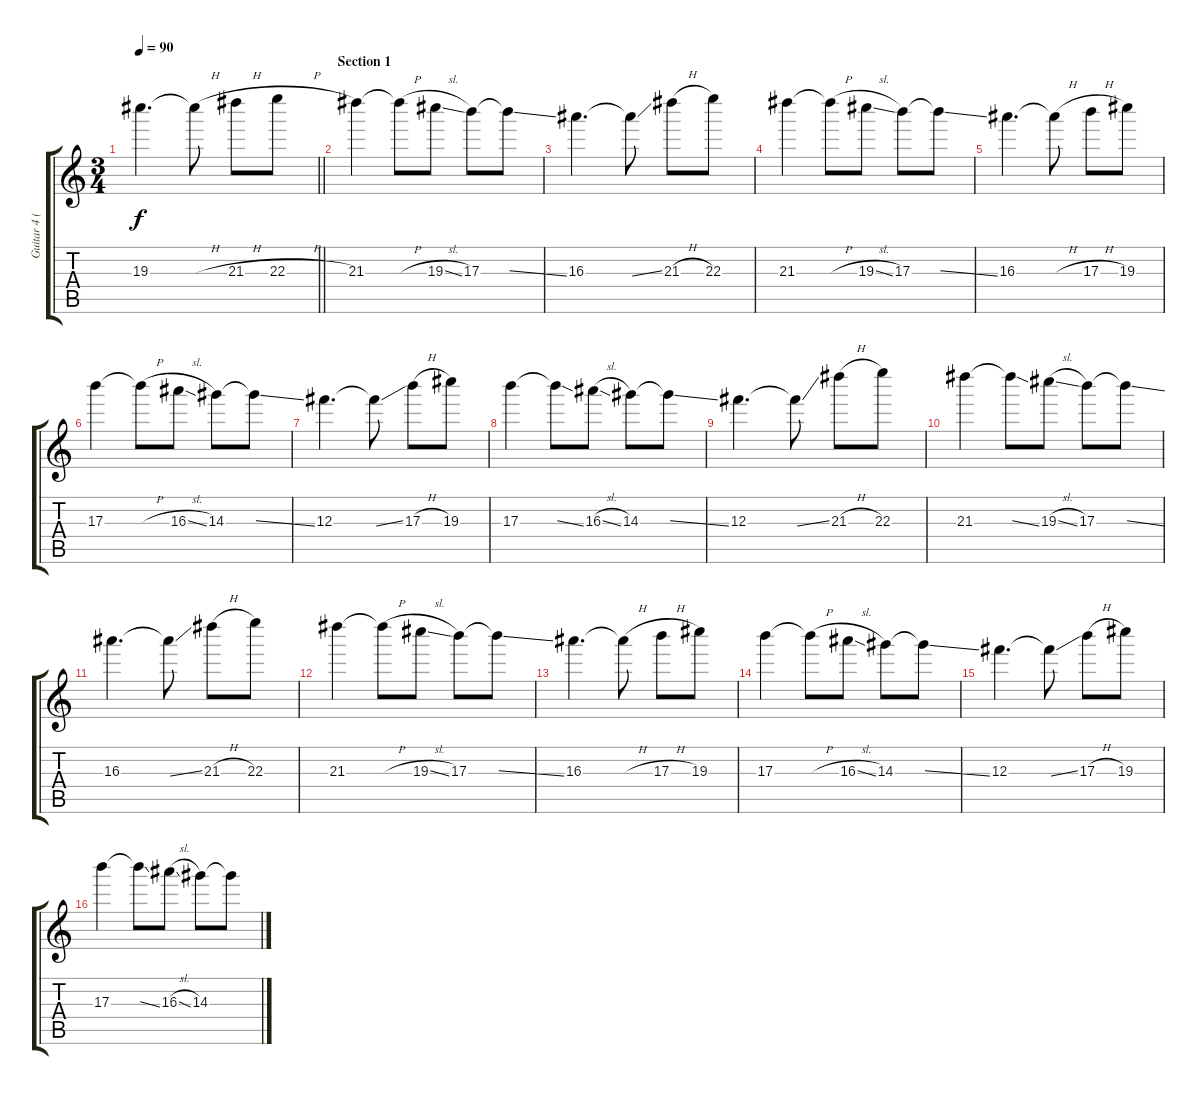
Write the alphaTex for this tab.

\track ("Guitar 4 (Overdrive w/ Ebow)" "Guitar 4 (") {instrument overdrivenguitar}
\staff {score tabs}
\tuning (Eb5 Bb4 Gb4 Db4 Ab3 Eb3) {hide}
\ts (3 4)
\tempo 90
\clef g2
\barLineRight lightlight
\ks c
19.3.4{d dy f} 19.3{h t}.8 21.3{h}.8 22.3{h}.8 |
\section ("" "Section 1")
21.3.4{balance 8} 21.3{h t}.8 19.3{sl}.8 17.3.8 17.3{ss t}.8 |
16.3.4{d} 16.3{ss t}.8 21.3{h}.8 22.3.8 |
21.3.4 21.3{h t}.8 19.3{sl}.8 17.3.8 17.3{ss t}.8 |
16.3.4{d} 16.3{h t}.8 17.3{h}.8 19.3.8 |
17.3.4 17.3{h t}.8 16.3{sl}.8 14.3.8 14.3{ss t}.8 |
12.3.4{d} 12.3{ss t}.8 17.3{h}.8 19.3.8 |
17.3.4 17.3{ss t}.8 16.3{sl}.8 14.3.8 14.3{ss t}.8 |
12.3.4{d} 12.3{ss t}.8 21.3{h}.8 22.3.8 |
21.3.4 21.3{ss t}.8 19.3{sl}.8 17.3.8 17.3{ss t}.8 |
16.3.4{d} 16.3{ss t}.8 21.3{h}.8 22.3.8 |
21.3.4 21.3{h t}.8 19.3{sl}.8 17.3.8 17.3{ss t}.8 |
16.3.4{d} 16.3{h t}.8 17.3{h}.8 19.3.8 |
17.3.4 17.3{h t}.8 16.3{sl}.8 14.3.8 14.3{ss t}.8 |
12.3.4{d} 12.3{ss t}.8 17.3{h}.8 19.3.8 |
17.3.4 17.3{ss t}.8 16.3{sl}.8 14.3.8 14.3{ss t}.8
